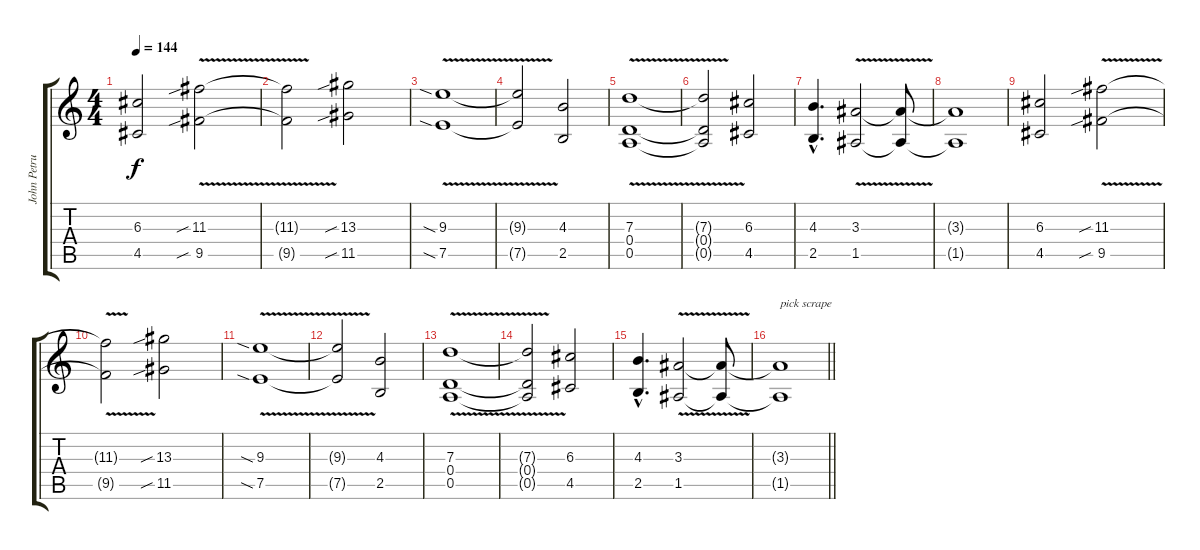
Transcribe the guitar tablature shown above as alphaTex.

\track ("John Petrucci - guitar" "John Petru") {instrument distortionguitar}
\staff {score tabs}
\tuning (E4 B3 G3 D3 A2 E2) {hide}
\ts (4 4)
\tempo 144
\clef g2
\ks c
(6.3 4.5).2{dy f} (11.3{v sib} 9.5{v sib}).2 |
(11.3{t} 9.5{t}).2 (13.3{sib} 11.5{sib}).2 |
(9.3{v sia} 7.5{v sia}).1 |
(9.3{t} 7.5{t}).2 (4.3 2.5).2 |
(7.3{v} 0.4{v} 0.5{v}).1 |
(7.3{t} 0.4{t} 0.5{t}).2 (6.3 4.5).2 |
(4.3{hac} 2.5{hac}).4{d} (3.3{v} 1.5{v}).2 (3.3{t} 1.5{t}).8 |
(3.3{t} 1.5{t}).1 |
(6.3 4.5).2 (11.3{v sib} 9.5{v sib}).2 |
(11.3{t} 9.5{t}).2 (13.3{sib} 11.5{sib}).2 |
(9.3{v sia} 7.5{v sia}).1 |
(9.3{t} 7.5{t}).2 (4.3 2.5).2 |
(7.3{v} 0.4{v} 0.5{v}).1 |
(7.3{t} 0.4{t} 0.5{t}).2 (6.3 4.5).2 |
(4.3{hac} 2.5{hac}).4{d} (3.3{v} 1.5{v}).2 (3.3{t} 1.5{t}).8 |
\barLineRight lightlight
(3.3{t} 1.5{t}).1{txt "pick scrape"}
